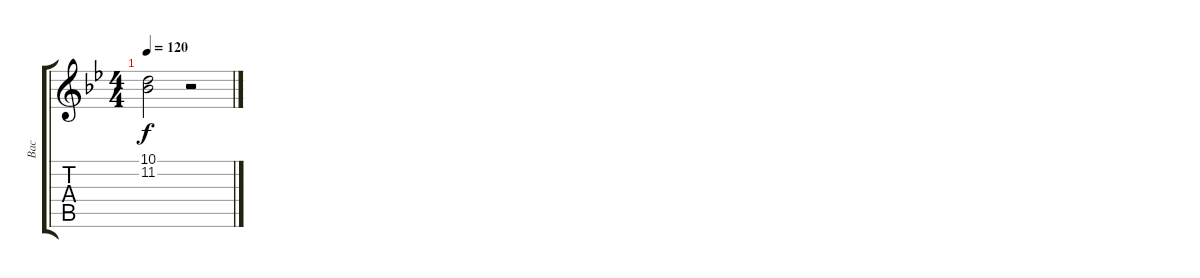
\track ("Bac" "Bac") {instrument choiraahs}
\staff {score tabs}
\tuning (E4 B3 G3 D3 A2 E2) {hide}
\ts (4 4)
\tempo 120
\clef g2
\ks bb
(10.1{t} 11.2{t}).2{dy f} r.2
